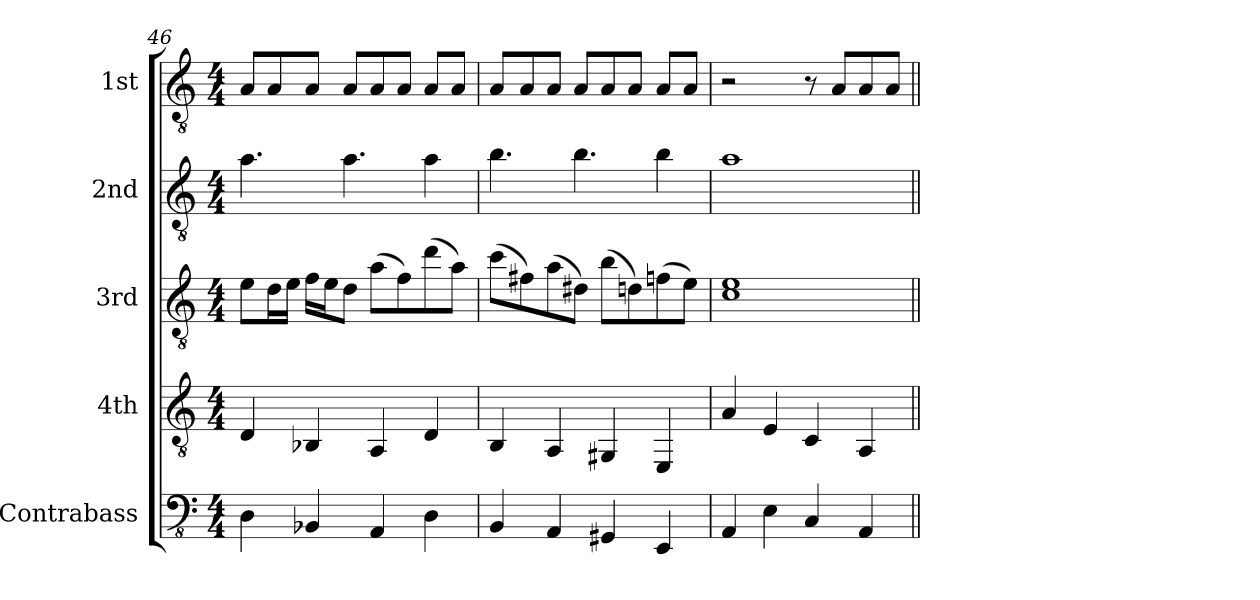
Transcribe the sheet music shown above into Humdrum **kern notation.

**kern	**kern	**kern	**kern	**kern
*part5	*part4	*part3	*part2	*part1
*staff5	*staff4	*staff3	*staff2	*staff1
*I"Contrabass	*I"4th	*I"3rd	*I"2nd	*I"1st
*I'C.B	*	*	*	*
*clefFv4	*clefGv2	*clefGv2	*clefGv2	*clefGv2
*k[]	*k[]	*k[]	*k[]	*k[]
*M4/4	*M4/4	*M4/4	*M4/4	*M4/4
=46	=46	=46	=46	=46
4DD\	4D/	8e\L	4.a\	8A/L
.	.	16d\L	.	8A/
.	.	16e\JJ	.	.
4BBB-X/	4BB-X/	16f\LL	.	8A/J
.	.	16e\J	.	.
.	.	8d\J	4.a\	8A/L
4AAA/	4AA/	(8a\L	.	8A/
.	.	8f\)	.	8A/J
4DD\	4D/	(8dd\	4a\	8A/L
.	.	8a\J)	.	8A/J
!!LO:LB:g=z
=47	=47	=47	=47	=47
4BBB/	4BB/	(8cc\L	4.b\	8A/L
.	.	8f#X\)	.	8A/
4AAA/	4AA/	(8a\	.	8A/J
.	.	8d#X\J)	4.b\	8A/L
4GGG#X/	4GG#X/	(8b\L	.	8A/
.	.	8dn\)	.	8A/J
4EEE/	4EE/	(8fn\	4b\	8A/L
.	.	8e\J)	.	8A/J
=48	=48	=48	=48	=48
4AAA/	4A/	1c 1e	1a	2r
4EE\	4E/	.	.	.
4CC/	4C/	.	.	8r
.	.	.	.	8A/L
4AAA/	4AA/	.	.	8A/
.	.	.	.	8A/J
=||	=||	=||	=||	=||
*-	*-	*-	*-	*-
